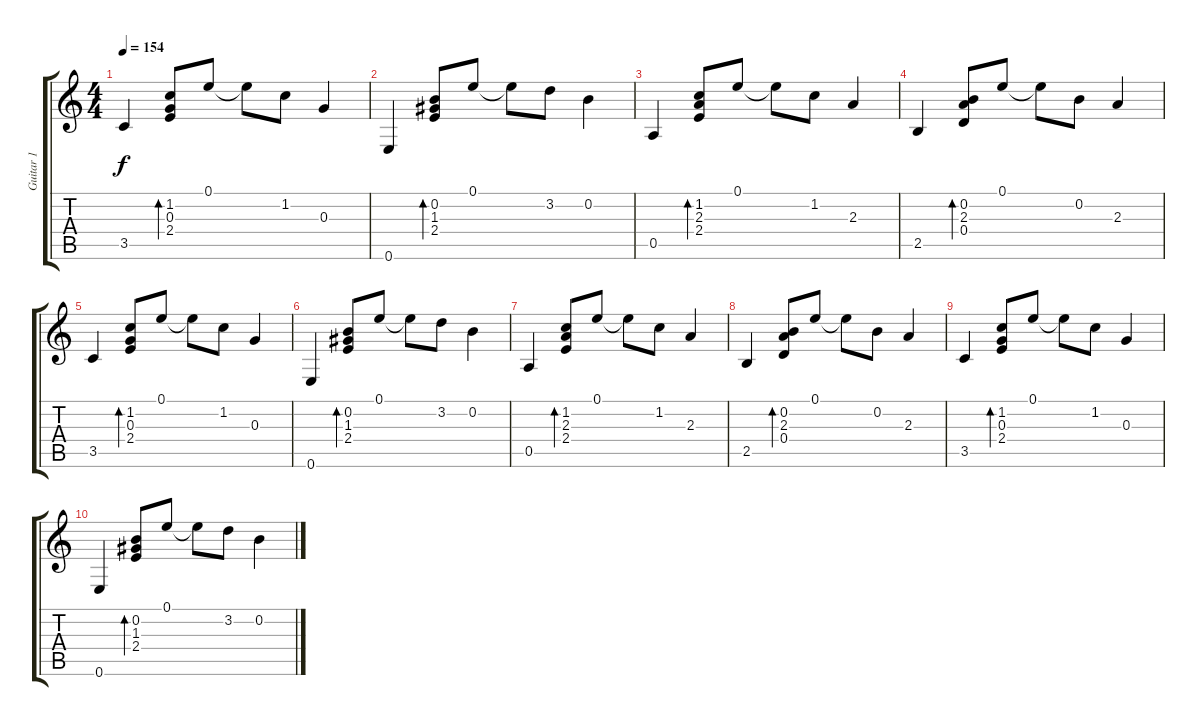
\track ("Guitar 1" "Guitar 1") {instrument acousticguitarsteel}
\staff {score tabs}
\tuning (E4 B3 G3 D3 A2 E2) {hide}
\ts (4 4)
\tempo 154
\clef g2
\ks c
3.5.4{dy f} (1.2 0.3 2.4).8{bd 480} 0.1.8 0.1{t}.8 1.2.8 0.3.4 |
0.6.4 (0.2 1.3 2.4).8{bd 480} 0.1.8 0.1{t}.8 3.2.8 0.2.4 |
0.5.4{volume 12} (1.2 2.3 2.4).8{bd 480} 0.1.8 0.1{t}.8 1.2.8 2.3.4 |
2.5.4 (0.2 2.3 0.4).8{bd 480} 0.1.8 0.1{t}.8 0.2.8 2.3.4 |
3.5.4 (1.2 0.3 2.4).8{bd 480} 0.1.8 0.1{t}.8 1.2.8 0.3.4 |
0.6.4 (0.2 1.3 2.4).8{bd 480} 0.1.8 0.1{t}.8 3.2.8 0.2.4 |
0.5.4 (1.2 2.3 2.4).8{bd 480} 0.1.8 0.1{t}.8 1.2.8 2.3.4 |
2.5.4 (0.2 2.3 0.4).8{bd 480} 0.1.8 0.1{t}.8 0.2.8 2.3.4 |
3.5.4 (1.2 0.3 2.4).8{bd 480} 0.1.8 0.1{t}.8 1.2.8 0.3.4 |
0.6.4 (0.2 1.3 2.4).8{bd 480} 0.1.8 0.1{t}.8 3.2.8 0.2.4
